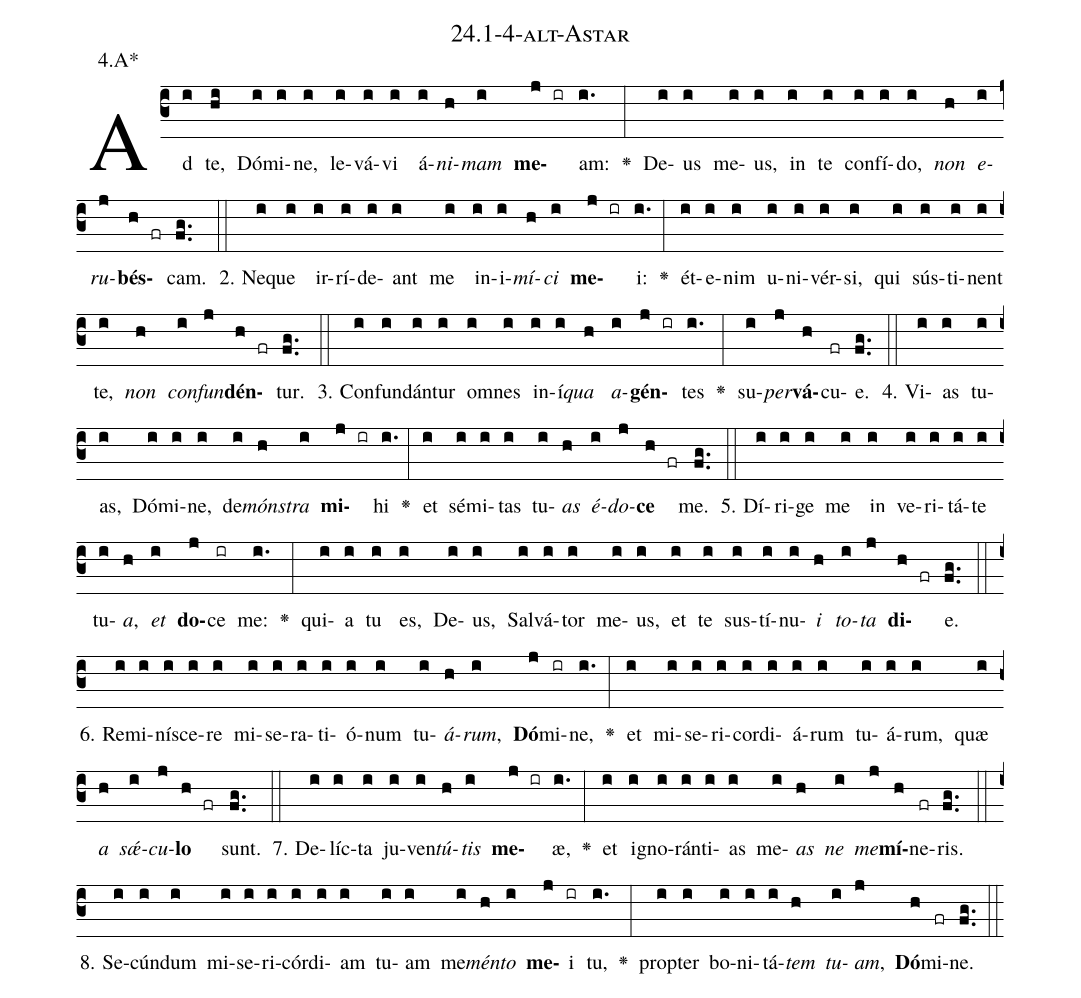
name: 24.1-4-alt-Astar;
annotation: 4.A*;
%%
(c3)Ad(i) te,(hi) Dó(i)mi(i)ne,(i) le(i)vá(i)vi(i) á(i)<i>ni</i>(h)<i>mam</i>(i) <b>me</b>(j ir)am:(i.) <v>\greheightstar</v>(:) De(i)us(i) me(i)us,(i) in(i) te(i) con(i)fí(i)do,(i) <i>non</i>(h) <i>e</i>(i)<i>ru</i>(j)<b>bés</b>(h fr)cam.(fg..) (::)
2. Ne(i)que(i) ir(i)rí(i)de(i)ant(i) me(i) in(i)i(i)<i>mí</i>(h)<i>ci</i>(i) <b>me</b>(j ir)i:(i.) <v>\greheightstar</v>(:) ét(i)e(i)nim(i) u(i)ni(i)vér(i)si,(i) qui(i) sús(i)ti(i)nent(i) te,(i) <i>non</i>(h) <i>con</i>(i)<i>fun</i>(j)<b>dén</b>(h fr)tur.(fg..) (::)
3. Con(i)fun(i)dán(i)tur(i) om(i)nes(i) in(i)í(i)<i>qua</i>(h) <i>a</i>(i)<b>gén</b>(j ir)tes(i.) <v>\greheightstar</v>(:) su(i)<i>per</i>(j)<b>vá</b>(h)cu(fr)e.(fg..) (::)
4. Vi(i)as(i) tu(i)as,(i) Dó(i)mi(i)ne,(i) de(i)<i>móns</i>(h)<i>tra</i>(i) <b>mi</b>(j ir)hi(i.) <v>\greheightstar</v>(:) et(i) sé(i)mi(i)tas(i) tu(i)<i>as</i>(h) <i>é</i>(i)<i>do</i>(j)<b>ce</b>(h fr) me.(fg..) (::)
5. Dí(i)ri(i)ge(i) me(i) in(i) ve(i)ri(i)tá(i)te(i) tu(i)<i>a</i>,(h) <i>et</i>(i) <b>do</b>(j)ce(ir) me:(i.) <v>\greheightstar</v>(:) qui(i)a(i) tu(i) es,(i) De(i)us,(i) Sal(i)vá(i)tor(i) me(i)us,(i) et(i) te(i) sus(i)tí(i)nu(i)<i>i</i>(h) <i>to</i>(i)<i>ta</i>(j) <b>di</b>(h fr)e.(fg..) (::)
6. Re(i)mi(i)ní(i)sce(i)re(i) mi(i)se(i)ra(i)ti(i)ó(i)num(i) tu(i)<i>á</i>(h)<i>rum</i>,(i) <b>Dó</b>(j)mi(ir)ne,(i.) <v>\greheightstar</v>(:) et(i) mi(i)se(i)ri(i)cor(i)di(i)á(i)rum(i) tu(i)á(i)rum,(i) quæ(i) <i>a</i>(h) <i>sǽ</i>(i)<i>cu</i>(j)<b>lo</b>(h fr) sunt.(fg..) (::)
7. De(i)líc(i)ta(i) ju(i)ven(i)<i>tú</i>(h)<i>tis</i>(i) <b>me</b>(j ir)æ,(i.) <v>\greheightstar</v>(:) et(i) i(i)gno(i)rán(i)ti(i)as(i) me(i)<i>as</i>(h) <i>ne</i>(i) <i>me</i>(j)<b>mí</b>(h)ne(fr)ris.(fg..) (::)
8. Se(i)cún(i)dum(i) mi(i)se(i)ri(i)cór(i)di(i)am(i) tu(i)am(i) me(i)<i>mén</i>(h)<i>to</i>(i) <b>me</b>(j)i(ir) tu,(i.) <v>\greheightstar</v>(:) prop(i)ter(i) bo(i)ni(i)tá(i)<i>tem</i>(h) <i>tu</i>(i)<i>am</i>,(j) <b>Dó</b>(h)mi(fr)ne.(fg..) (::)
